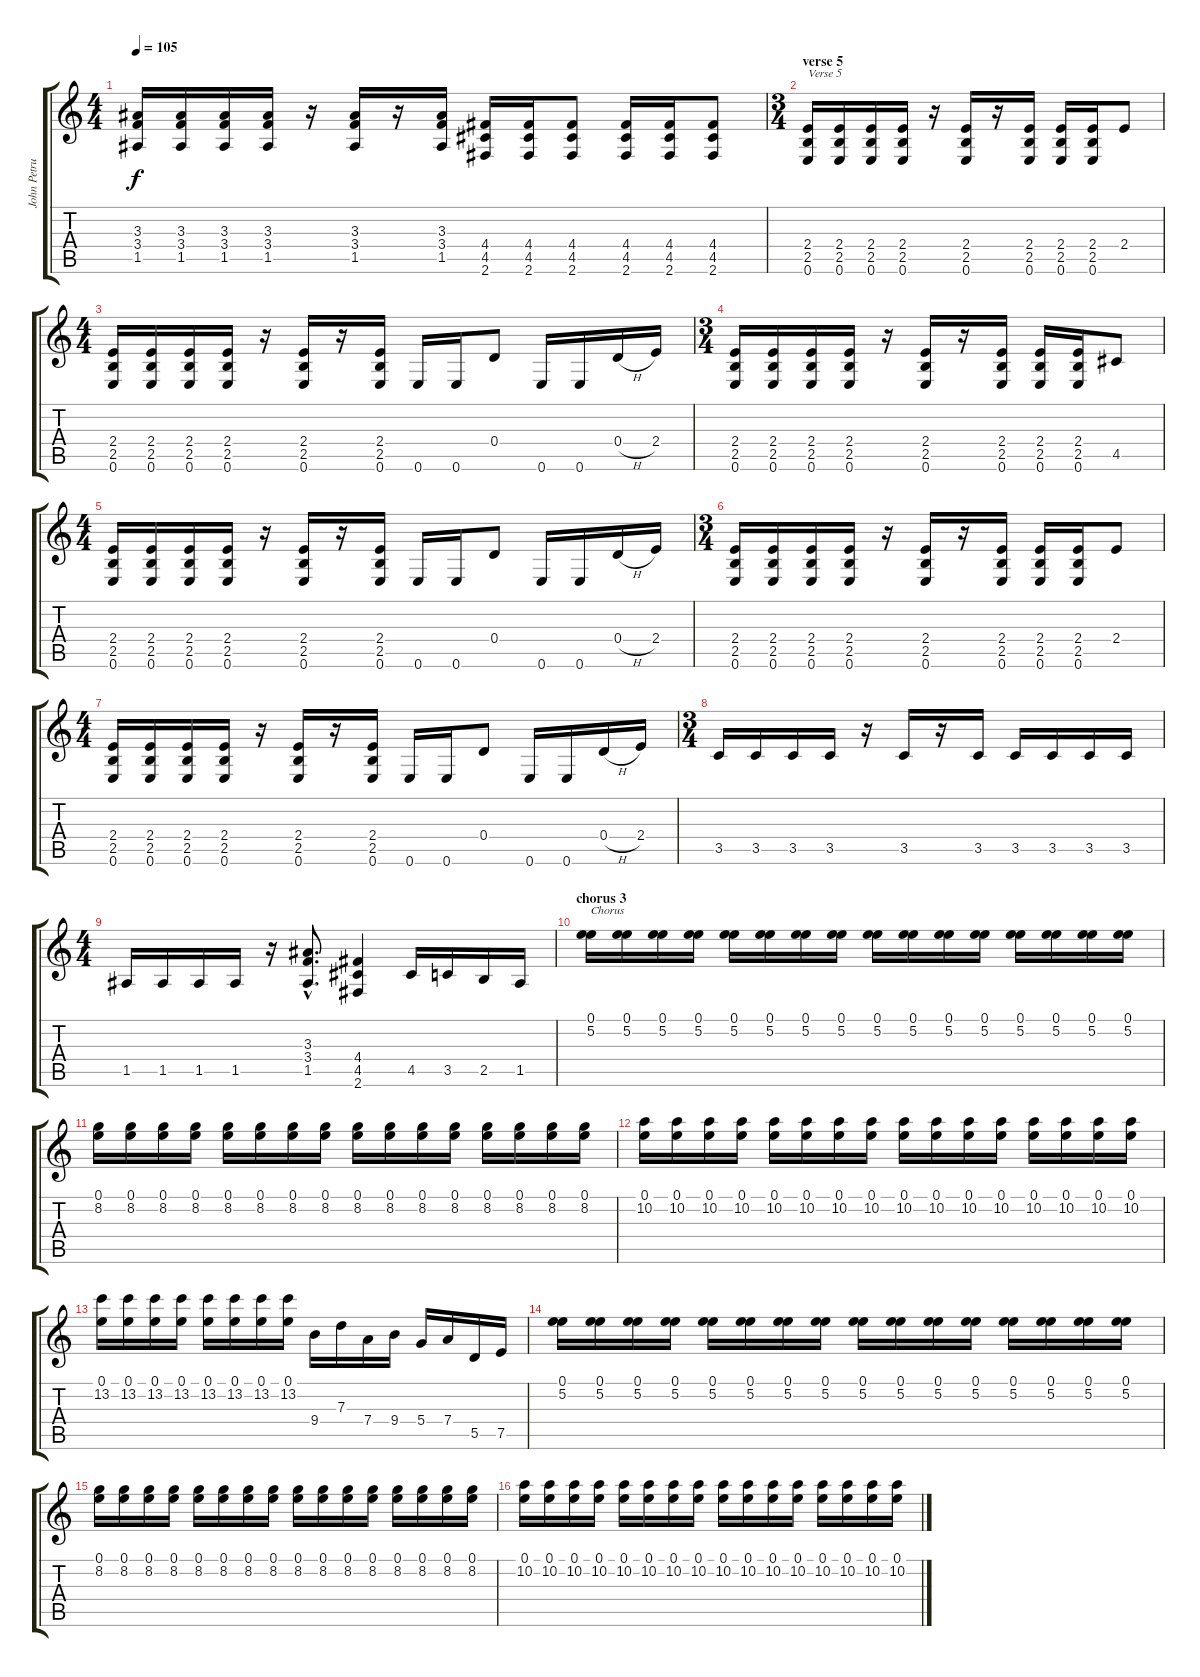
\track ("John Petrucci" "John Petru") {instrument distortionguitar}
\staff {score tabs}
\tuning (E4 B3 G3 D3 A2 E2) {hide}
\ts (4 4)
\tempo 105
\clef g2
\ks c
(3.3 3.4 1.5).16{dy f} (3.3 3.4 1.5).16 (3.3 3.4 1.5).16 (3.3 3.4 1.5).16 r.16 (3.3 3.4 1.5).16 r.16 (3.3 3.4 1.5).16 (4.4 4.5 2.6).16 (4.4 4.5 2.6).16 (4.4 4.5 2.6).8 (4.4 4.5 2.6).16 (4.4 4.5 2.6).16 (4.4 4.5 2.6).8 |
\ts (3 4)
\section ("" "verse 5")
(2.4 2.5 0.6).16{txt "Verse 5"} (2.4 2.5 0.6).16 (2.4 2.5 0.6).16 (2.4 2.5 0.6).16 r.16 (2.4 2.5 0.6).16 r.16 (2.4 2.5 0.6).16 (2.4 2.5 0.6).16 (2.4 2.5 0.6).16 2.4.8 |
\ts (4 4)
(2.4 2.5 0.6).16 (2.4 2.5 0.6).16 (2.4 2.5 0.6).16 (2.4 2.5 0.6).16 r.16 (2.4 2.5 0.6).16 r.16 (2.4 2.5 0.6).16 0.6.16 0.6.16 0.4.8 0.6.16 0.6.16 0.4{h}.16 2.4.16 |
\ts (3 4)
(2.4 2.5 0.6).16 (2.4 2.5 0.6).16 (2.4 2.5 0.6).16 (2.4 2.5 0.6).16 r.16 (2.4 2.5 0.6).16 r.16 (2.4 2.5 0.6).16 (2.4 2.5 0.6).16 (2.4 2.5 0.6).16 4.5.8 |
\ts (4 4)
(2.4 2.5 0.6).16 (2.4 2.5 0.6).16 (2.4 2.5 0.6).16 (2.4 2.5 0.6).16 r.16 (2.4 2.5 0.6).16 r.16 (2.4 2.5 0.6).16 0.6.16 0.6.16 0.4.8 0.6.16 0.6.16 0.4{h}.16 2.4.16 |
\ts (3 4)
(2.4 2.5 0.6).16 (2.4 2.5 0.6).16 (2.4 2.5 0.6).16 (2.4 2.5 0.6).16 r.16 (2.4 2.5 0.6).16 r.16 (2.4 2.5 0.6).16 (2.4 2.5 0.6).16 (2.4 2.5 0.6).16 2.4.8 |
\ts (4 4)
(2.4 2.5 0.6).16 (2.4 2.5 0.6).16 (2.4 2.5 0.6).16 (2.4 2.5 0.6).16 r.16 (2.4 2.5 0.6).16 r.16 (2.4 2.5 0.6).16 0.6.16 0.6.16 0.4.8 0.6.16 0.6.16 0.4{h}.16 2.4.16 |
\ts (3 4)
3.5.16 3.5.16 3.5.16 3.5.16 r.16 3.5.16 r.16 3.5.16 3.5.16 3.5.16 3.5.16 3.5.16 |
\ts (4 4)
1.5.16 1.5.16 1.5.16 1.5.16 r.16 (3.3{hac} 3.4{hac} 1.5{hac}).8{d} (4.4 4.5 2.6).4 4.5.16 3.5.16 2.5.16 1.5.16 |
\section ("" "chorus 3")
(0.1 5.2).16{txt "Chorus"} (0.1 5.2).16 (0.1 5.2).16 (0.1 5.2).16 (0.1 5.2).16 (0.1 5.2).16 (0.1 5.2).16 (0.1 5.2).16 (0.1 5.2).16 (0.1 5.2).16 (0.1 5.2).16 (0.1 5.2).16 (0.1 5.2).16 (0.1 5.2).16 (0.1 5.2).16 (0.1 5.2).16 |
(0.1 8.2).16 (0.1 8.2).16 (0.1 8.2).16 (0.1 8.2).16 (0.1 8.2).16 (0.1 8.2).16 (0.1 8.2).16 (0.1 8.2).16 (0.1 8.2).16 (0.1 8.2).16 (0.1 8.2).16 (0.1 8.2).16 (0.1 8.2).16 (0.1 8.2).16 (0.1 8.2).16 (0.1 8.2).16 |
(0.1 10.2).16 (0.1 10.2).16 (0.1 10.2).16 (0.1 10.2).16 (0.1 10.2).16 (0.1 10.2).16 (0.1 10.2).16 (0.1 10.2).16 (0.1 10.2).16 (0.1 10.2).16 (0.1 10.2).16 (0.1 10.2).16 (0.1 10.2).16 (0.1 10.2).16 (0.1 10.2).16 (0.1 10.2).16 |
(0.1 13.2).16 (0.1 13.2).16 (0.1 13.2).16 (0.1 13.2).16 (0.1 13.2).16 (0.1 13.2).16 (0.1 13.2).16 (0.1 13.2).16 9.4.16 7.3.16 7.4.16 9.4.16 5.4.16 7.4.16 5.5.16 7.5.16 |
(0.1 5.2).16 (0.1 5.2).16 (0.1 5.2).16 (0.1 5.2).16 (0.1 5.2).16 (0.1 5.2).16 (0.1 5.2).16 (0.1 5.2).16 (0.1 5.2).16 (0.1 5.2).16 (0.1 5.2).16 (0.1 5.2).16 (0.1 5.2).16 (0.1 5.2).16 (0.1 5.2).16 (0.1 5.2).16 |
(0.1 8.2).16 (0.1 8.2).16 (0.1 8.2).16 (0.1 8.2).16 (0.1 8.2).16 (0.1 8.2).16 (0.1 8.2).16 (0.1 8.2).16 (0.1 8.2).16 (0.1 8.2).16 (0.1 8.2).16 (0.1 8.2).16 (0.1 8.2).16 (0.1 8.2).16 (0.1 8.2).16 (0.1 8.2).16 |
(0.1 10.2).16 (0.1 10.2).16 (0.1 10.2).16 (0.1 10.2).16 (0.1 10.2).16 (0.1 10.2).16 (0.1 10.2).16 (0.1 10.2).16 (0.1 10.2).16 (0.1 10.2).16 (0.1 10.2).16 (0.1 10.2).16 (0.1 10.2).16 (0.1 10.2).16 (0.1 10.2).16 (0.1 10.2).16
